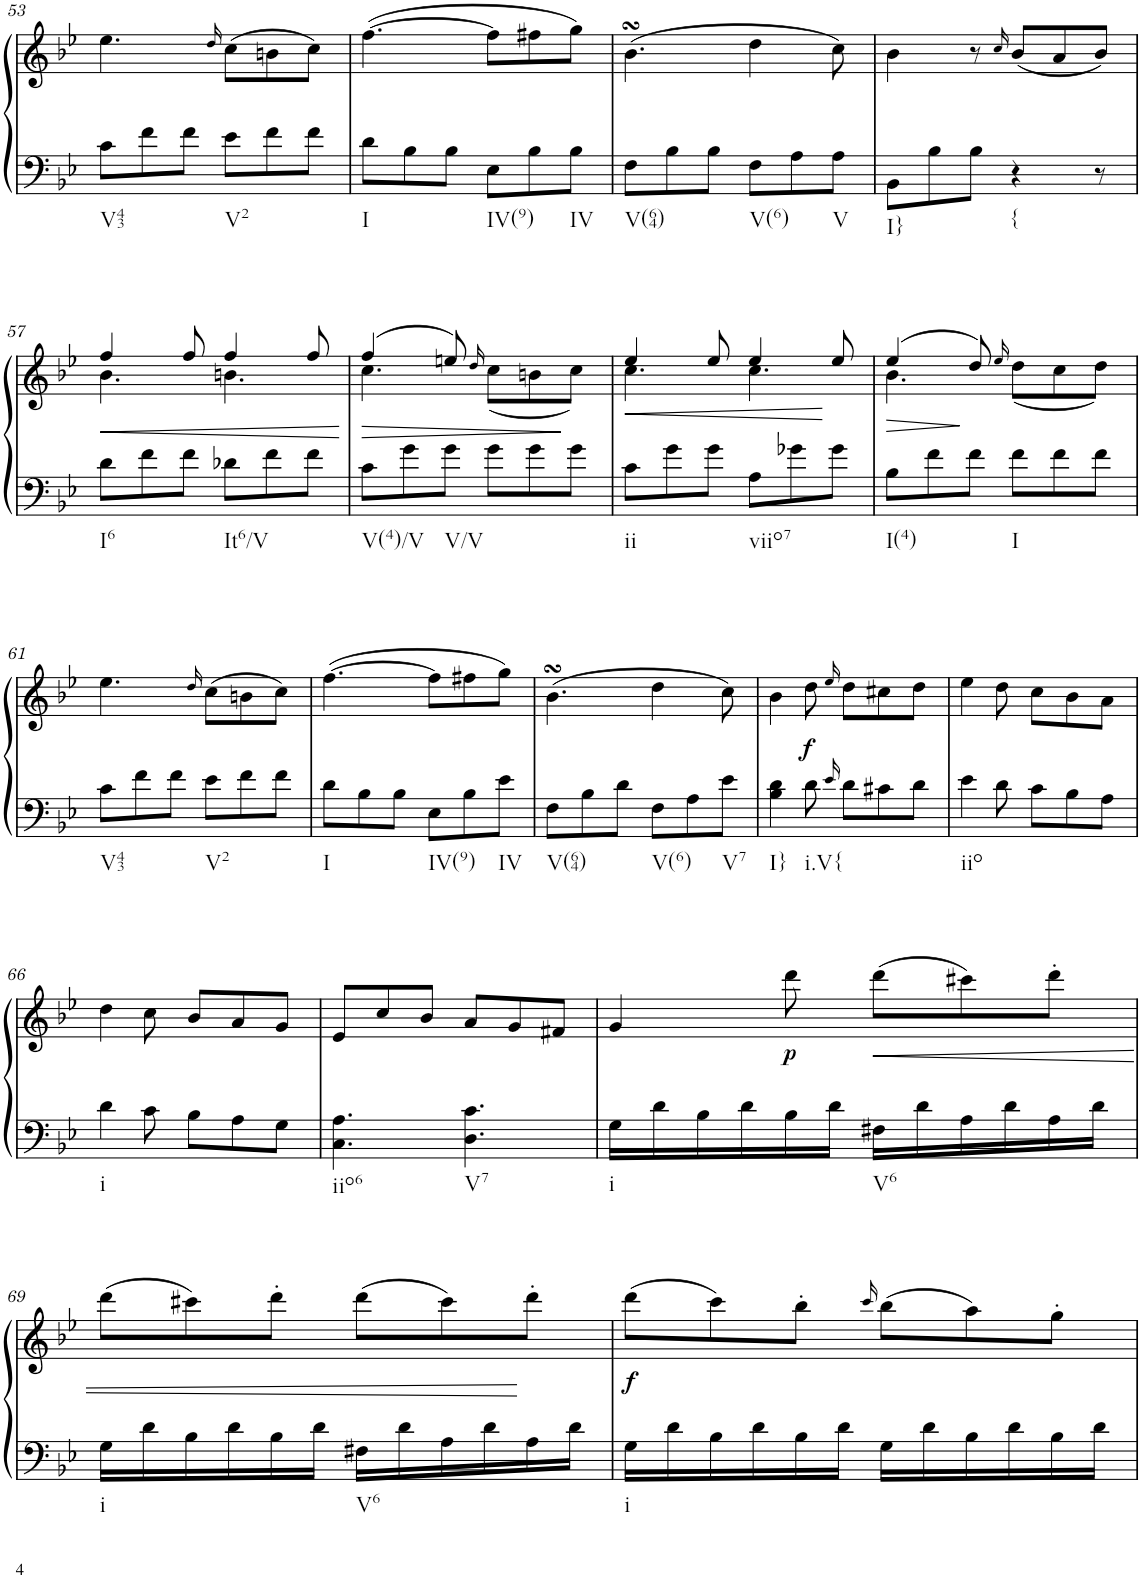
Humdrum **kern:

**kern	**kern	**dynam
*part1	*part1	*part1
*staff2	*staff1	*staff1/2
*I"Klavier linke Hand	*	*
!!LO:PB:g=z
*clefF4	*clefG2	*
*k[b-e-]	*k[b-e-]	*
*M6/8	*M6/8	*
=53	=53	=53
!LO:TX:b:t=V43	!	!
8c\L	4.ee-\	.
8f\	.	.
8f\J	.	.
.	16qdd/	.
!LO:TX:b:t=V2	!	!
8e-\L	(8cc\L	.
8f\	8bn\	.
8f\J	8cc\J)	.
=54	=54	=54
!LO:TX:b:t=I	!	!
8d\L	([4.ff\	.
8B-\	.	.
8B-\J	.	.
!LO:TX:b:t=IV(9)	!	!
8E-\L	8ff\L]	.
8B-\	8ff#X\	.
!LO:TX:b:t=IV	!	!
8B-\J	8gg\J)	.
=55	=55	=55
!LO:TX:b:t=V(64)	!	!
8F\L	(4.b-sSSs\	.
8B-\	.	.
8B-\J	.	.
!LO:TX:b:t=V(6)	!	!
8F\L	4dd\	.
8A\	.	.
!LO:TX:b:t=V	!	!
8A\J	8cc\)	.
=56	=56	=56
!LO:TX:b:t=I}	!	!
8BB-\L	4b-\	.
8B-\	.	.
8B-\J	8r	.
.	16qcc/	.
!LO:TX:b:t={	!	!
4r	(8b-/L	.
.	8a/	.
8r	8b-/J)	.
!!LO:LB:g=z
=57	=57	=57
!LO:TX:b:t=I6	!	!
!	!	!LO:HP:b
*	*^	*
8d\L	4ff/	4.b-\	<
8f\	.	.	.
8f\J	8ff/	.	.
!LO:TX:b:t=It6/V	!	!	!
8d-X\L	4ff/	4.bn\	.
8f\	.	.	.
8f\J	8ff/	.	.
*	*v	*v	*
.	.	[
=58	=58	=58
!LO:TX:b:t=V(4)/V	!	!
!	!	!LO:HP:b
*	*^	*
8c\L	(4ff/	4.cc\	>
8g\	.	.	.
!LO:TX:b:t=V/V	!	!	!
8g\J	8een/)	.	.
.	16qdd/	.	.
8g\L	(<8cc\L	4.ryy	.
8g\	8bn\	.	.
8g\J	8cc\J)	.	]
=59	=59	=59	=59
!LO:TX:b:t=ii	!	!	!
!	!	!	!LO:HP:b
8c\L	4ee-/	4.cc\	<
8g\	.	.	.
8g\J	8ee-/	.	.
!LO:TX:b:t=viio7	!	!	!
8A\L	4ee-/	4.cc\	.
8g-X\	.	.	.
8g-\J	8ee-/	.	[
=60	=60	=60	=60
!LO:TX:b:t=I(4)	!	!	!
!	!	!	!LO:HP:b
8B-\L	(4ee-/	4.b-\	>
8f\	.	.	.
8f\J	8dd/)	.	]
.	16qee-/	.	.
!LO:TX:b:t=I	!	!	!
8f\L	(<8dd\L	4.ryy	.
8f\	8cc\	.	.
8f\J	8dd\J)	.	.
*	*v	*v	*
!!LO:LB:g=z
=61	=61	=61
!LO:TX:b:t=V43	!	!
8c\L	4.ee-\	.
8f\	.	.
8f\J	.	.
.	16qdd/	.
!LO:TX:b:t=V2	!	!
8e-\L	(8cc\L	.
8f\	8bn\	.
8f\J	8cc\J)	.
=62	=62	=62
!LO:TX:b:t=I	!	!
8d\L	([4.ff\	.
8B-\	.	.
8B-\J	.	.
!LO:TX:b:t=IV(9)	!	!
8E-\L	8ff\L]	.
8B-\	8ff#X\	.
!LO:TX:b:t=IV	!	!
8e-\J	8gg\J)	.
=63	=63	=63
!LO:TX:b:t=V(64)	!	!
8F\L	(4.b-sSSs\	.
8B-\	.	.
8d\J	.	.
!LO:TX:b:t=V(6)	!	!
8F\L	4dd\	.
8A\	.	.
!LO:TX:b:t=V7	!	!
8e-\J	8cc\)	.
=64	=64	=64
!LO:TX:b:t=I}	!	!
4B-\ 4d\	4b-\	.
!LO:TX:b:t=i.V{	!	!
!	!	!LO:DY:b
8d\	8dd\	f
16qe-/	16qee-/	.
8d\L	8dd\L	.
8c#X\	8cc#X\	.
8d\J	8dd\J	.
=65	=65	=65
!LO:TX:b:t=iio	!	!
4e-\	4ee-\	.
8d\	8dd\	.
8c\L	8cc\L	.
8B-\	8b-\	.
8A\J	8a\J	.
!!LO:LB:g=z
=66	=66	=66
!LO:TX:b:t=i	!	!
4d\	4dd\	.
8c\	8cc\	.
8B-\L	8b-/L	.
8A\	8a/	.
8G\J	8g/J	.
=67	=67	=67
!LO:TX:b:t=iio6	!	!
4.C\ 4.A\	8e-/L	.
.	8cc/	.
.	8b-/J	.
!LO:TX:b:t=V7	!	!
4.D\ 4.c\	8a/L	.
.	8g/	.
.	8f#X/J	.
=68	=68	=68
!LO:TX:b:t=i	!	!
16G\LL	4g/	.
16d\	.	.
16B-\	.	.
16d\	.	.
!	!	!LO:DY:b
16B-\	8ddd\	p
16d\JJ	.	.
!LO:TX:b:t=V6	!	!
!	!	!LO:HP:b
16F#X\LL	(8ddd\L	<
16d\	.	.
16A\	8ccc#X\)	.
16d\	.	.
16A\	8ddd'\J	.
16d\JJ	.	.
!!LO:LB:g=z
=69	=69	=69
!LO:TX:b:t=i	!	!
16G\LL	(8ddd\L	.
16d\	.	.
16B-\	8ccc#X\)	.
16d\	.	.
16B-\	8ddd'\J	.
16d\JJ	.	.
!LO:TX:b:t=V6	!	!
16F#X\LL	(8ddd\L	.
16d\	.	.
16A\	8ccc#\)	.
16d\	.	.
16A\	8ddd'\J	[
16d\JJ	.	.
=70	=70	=70
!LO:TX:b:t=i	!	!
!	!	!LO:DY:b
16G\LL	(8ddd\L	f
16d\	.	.
16B-\	8ccc\)	.
16d\	.	.
16B-\	8bb-'\J	.
16d\JJ	.	.
.	16qccc/	.
16G\LL	(8bb-\L	.
16d\	.	.
16B-\	8aa\)	.
16d\	.	.
16B-\	8gg'\J	.
16d\JJ	.	.
=	=	=
*-	*-	*-
